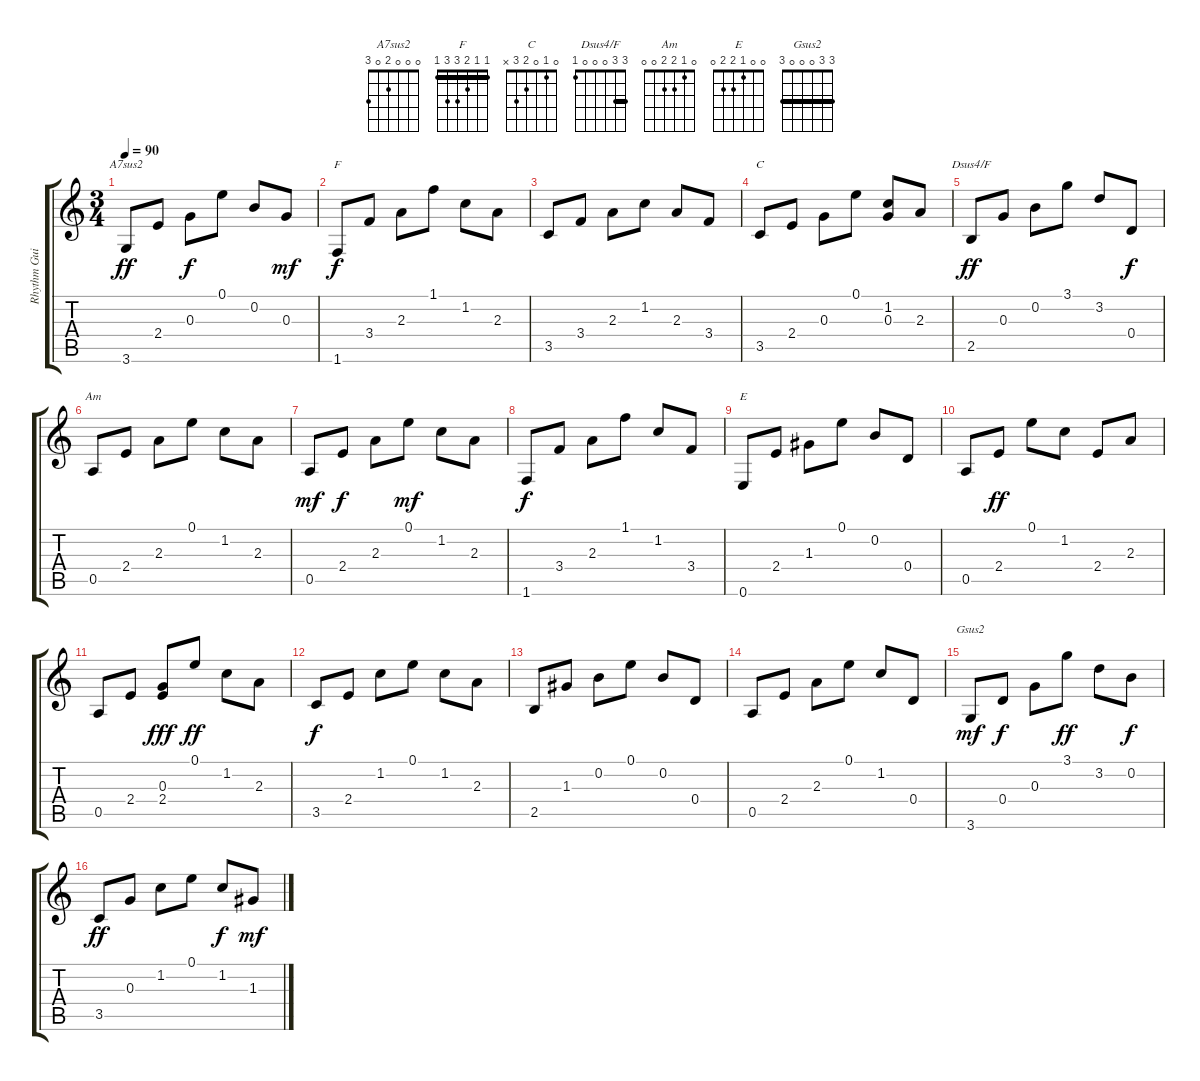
\track ("Rhythm Guitar" "Rhythm Gui") {instrument acousticguitarsteel}
\staff {score tabs}
\tuning (E4 B3 G3 D3 A2 E2) {hide}
\chord ("A7sus2" 0 0 0 2 0 3)
\chord ("F" 1 1 2 3 3 1) {barre 1}
\chord ("C" 0 1 0 2 3 x)
\chord ("Dsus4/F" 3 3 0 0 0 1) {barre 3}
\chord ("Am" 0 1 2 2 0 0)
\chord ("E" 0 0 1 2 2 0)
\chord ("Gsus2" 3 3 0 0 0 3) {barre 3}
\ts (3 4)
\tempo 90
\clef g2
\ks c
3.6.8{ch "A7sus2" dy ff} 2.4.8 0.3.8{dy f} 0.1.8 0.2.8 0.3.8{dy mf} |
1.6.8{ch "F" dy f} 3.4.8 2.3.8 1.1.8 1.2.8 2.3.8 |
3.5.8 3.4.8 2.3.8 1.2.8 2.3.8 3.4.8 |
3.5.8{ch "C"} 2.4.8 0.3.8 0.1.8 (1.2 0.3).8 2.3.8 |
2.5.8{ch "Dsus4/F" dy ff} 0.3.8 0.2.8 3.1.8 3.2.8 0.4.8{dy f} |
0.5.8{ch "Am"} 2.4.8 2.3.8 0.1.8 1.2.8 2.3.8 |
0.5.8{dy mf} 2.4.8{dy f} 2.3.8 0.1.8{dy mf} 1.2.8 2.3.8 |
1.6.8{dy f} 3.4.8 2.3.8 1.1.8 1.2.8 3.4.8 |
0.6.8{ch "E"} 2.4.8 1.3.8 0.1.8 0.2.8 0.4.8 |
0.5.8 2.4.8{dy ff} 0.1.8 1.2.8 2.4.8 2.3.8 |
0.5.8 2.4.8 (0.3 2.4).8{dy fff} 0.1.8{dy ff} 1.2.8 2.3.8 |
3.5.8{dy f} 2.4.8 1.2.8 0.1.8 1.2.8 2.3.8 |
2.5.8 1.3.8 0.2.8 0.1.8 0.2.8 0.4.8 |
0.5.8 2.4.8 2.3.8 0.1.8 1.2.8 0.4.8 |
3.6.8{ch "Gsus2" dy mf} 0.4.8{dy f} 0.3.8 3.1.8{dy ff} 3.2.8 0.2.8{dy f} |
3.5.8{dy ff} 0.3.8 1.2.8 0.1.8 1.2.8{dy f} 1.3.8{dy mf}
